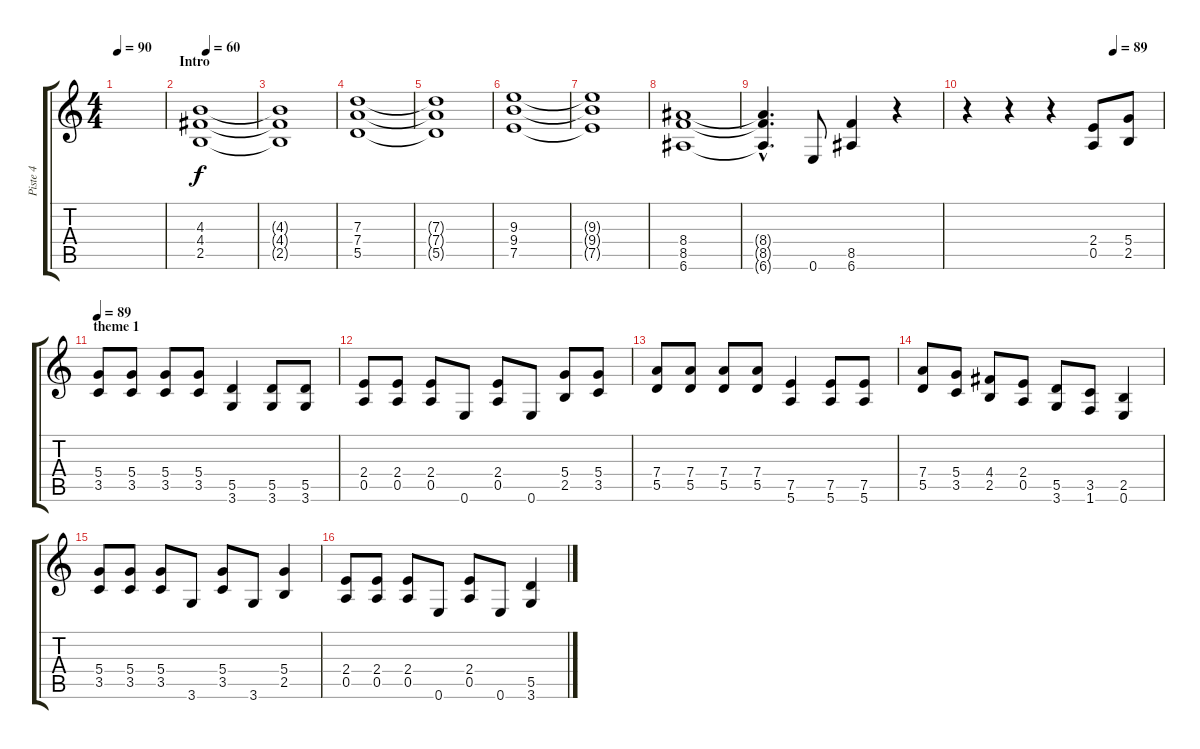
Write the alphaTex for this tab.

\track ("Piste 4" "Piste 4") {instrument distortionguitar}
\staff {score tabs}
\tuning (E4 B3 G3 D3 A2 E2) {hide}
\ts (4 4)
\tempo 90
\tempo 60
\tempo 90
\clef g2
\ks c
|
\section ("" "Intro")
\tempo (60 0.125)
(4.3 4.4 2.5).1 |
(4.3{t} 4.4{t} 2.5{t}).1 |
(7.3 7.4 5.5).1 |
(7.3{t} 7.4{t} 5.5{t}).1 |
(9.3 9.4 7.5).1 |
(9.3{t} 9.4{t} 7.5{t}).1 |
(8.4 8.5 6.6).1 |
(8.4{hac t} 8.5{hac t} 6.6{hac t}).4{d} 0.6.8 (8.5 6.6).4 r.4 |
\tempo (89 0.75)
r.4 r.4 r.4 (2.4 0.5).8 (5.4 2.5).8 |
\section ("" "theme 1")
\tempo 89
(5.4 3.5).8 (5.4 3.5).8 (5.4 3.5).8 (5.4 3.5).8 (5.5 3.6).4 (5.5 3.6).8 (5.5 3.6).8 |
(2.4 0.5).8 (2.4 0.5).8 (2.4 0.5).8 0.6.8 (2.4 0.5).8 0.6.8 (5.4 2.5).8 (5.4 3.5).8 |
(7.4 5.5).8 (7.4 5.5).8 (7.4 5.5).8 (7.4 5.5).8 (7.5 5.6).4 (7.5 5.6).8 (7.5 5.6).8 |
(7.4 5.5).8 (5.4 3.5).8 (4.4 2.5).8 (2.4 0.5).8 (5.5 3.6).8 (3.5 1.6).8 (2.5 0.6).4 |
(5.4 3.5).8 (5.4 3.5).8 (5.4 3.5).8 3.6.8 (5.4 3.5).8 3.6.8 (5.4 2.5).4 |
(2.4 0.5).8 (2.4 0.5).8 (2.4 0.5).8 0.6.8 (2.4 0.5).8 0.6.8 (5.5 3.6).4
